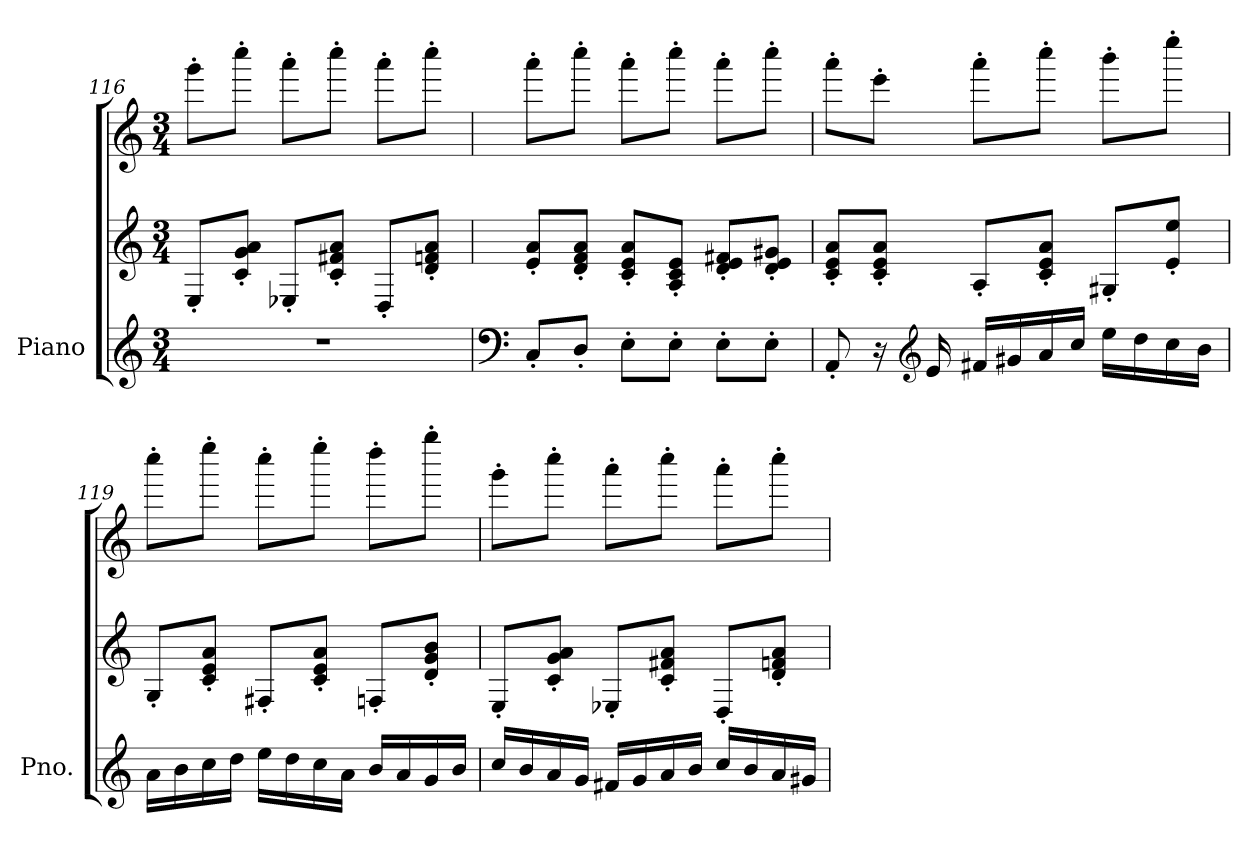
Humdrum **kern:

**kern	**kern	**kern
*part1	*part1	*part1
*staff3	*staff2	*staff1
*I"Piano	*	*
*I'Pno.	*	*
*clefG2	*clefG2	*clefG2
*k[]	*k[]	*k[]
*M3/4	*M3/4	*M3/4
=116	=116	=116
2.r	8E'/L	8ggg'\L
.	8c/' 8g/' 8a/'J	8cccc'\J
.	8E-X'/L	8aaa'\L
.	8c/' 8f#X/' 8a/'J	8cccc'\J
.	8D'/L	8aaa'\L
.	8d/' 8fn/' 8a/'J	8cccc'\J
=117	=117	=117
*clefF4	*	*
8C'/L	8e/' 8a/'L	8aaa'\L
8D'/J	8d/' 8f/' 8a/'J	8cccc'\J
8E'\L	8c/' 8e/' 8a/'L	8aaa'\L
8E'\J	8A/' 8c/' 8e/'J	8cccc'\J
8E'\L	8d/' 8e/' 8f#X/'L	8aaa'\L
8E'\J	8d/' 8e/' 8g#X/'J	8cccc'\J
=118	=118	=118
8AA'/	8c/' 8e/' 8a/'L	8aaa'\L
16r	8c/' 8e/' 8a/'J	8eee'\J
*clefG2	*	*
16e/	.	.
16f#X/LL	8A'/L	8aaa'\L
16g#X/	.	.
16a/	8c/' 8e/' 8a/'J	8cccc'\J
16cc/JJ	.	.
16ee\LL	8G#X'/L	8bbb'\L
16dd\	.	.
16cc\	8e/' 8ee/'J	8eeee'\J
16b\JJ	.	.
!!LO:LB:g=z
=119	=119	=119
16a\LL	8G'/L	8cccc'\L
16b\	.	.
16cc\	8c/' 8e/' 8a/'J	8eeee'\J
16dd\JJ	.	.
16ee\LL	8F#X'/L	8cccc'\L
16dd\	.	.
16cc\	8c/' 8e/' 8a/'J	8eeee'\J
16a\JJ	.	.
16b/LL	8Fn'/L	8dddd'\L
16a/	.	.
16g/	8d/' 8g/' 8b/'J	8gggg'\J
16b/JJ	.	.
=120	=120	=120
16cc/LL	8E'/L	8ggg'\L
16b/	.	.
16a/	8c/' 8g/' 8a/'J	8cccc'\J
16g/JJ	.	.
16f#X/LL	8E-X'/L	8aaa'\L
16g/	.	.
16a/	8c/' 8f#X/' 8a/'J	8cccc'\J
16b/JJ	.	.
16cc/LL	8D'/L	8aaa'\L
16b/	.	.
16a/	8d/' 8fn/' 8a/'J	8cccc'\J
16g#X/JJ	.	.
=	=	=
*-	*-	*-
